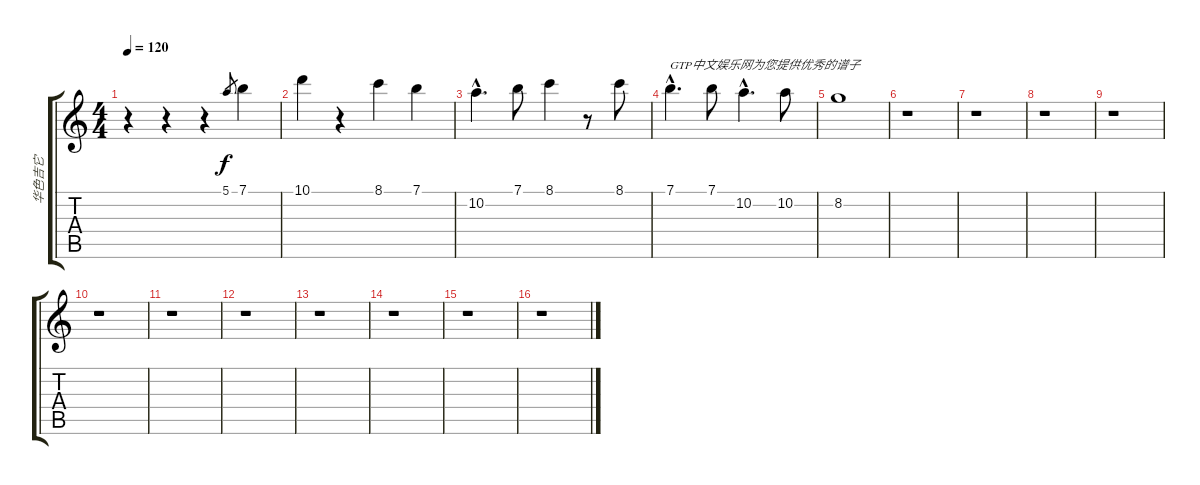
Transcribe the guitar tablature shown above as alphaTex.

\track ("华色吉它" "华色吉它") {instrument overdrivenguitar}
\staff {score tabs}
\tuning (E4 B3 G3 D3 A2 E2) {hide}
\ts (4 4)
\tempo 120
\clef g2
\ks c
r.4{dy f instrument overdrivenguitar} r.4 r.4 5.1.8{gr} 7.1.4 |
10.1.4 r.4 8.1.4 7.1.4 |
10.2{hac}.4{d} 7.1.8 8.1.4 r.8 8.1.8 |
7.1{hac}.4{d txt "GTP中文娱乐网为您提供优秀的谱子"} 7.1.8 10.2{hac}.4{d} 10.2.8 |
8.2.1 |
r.1 |
r.1 |
r.1 |
r.1 |
r.1 |
r.1 |
r.1 |
r.1 |
r.1 |
r.1 |
r.1
